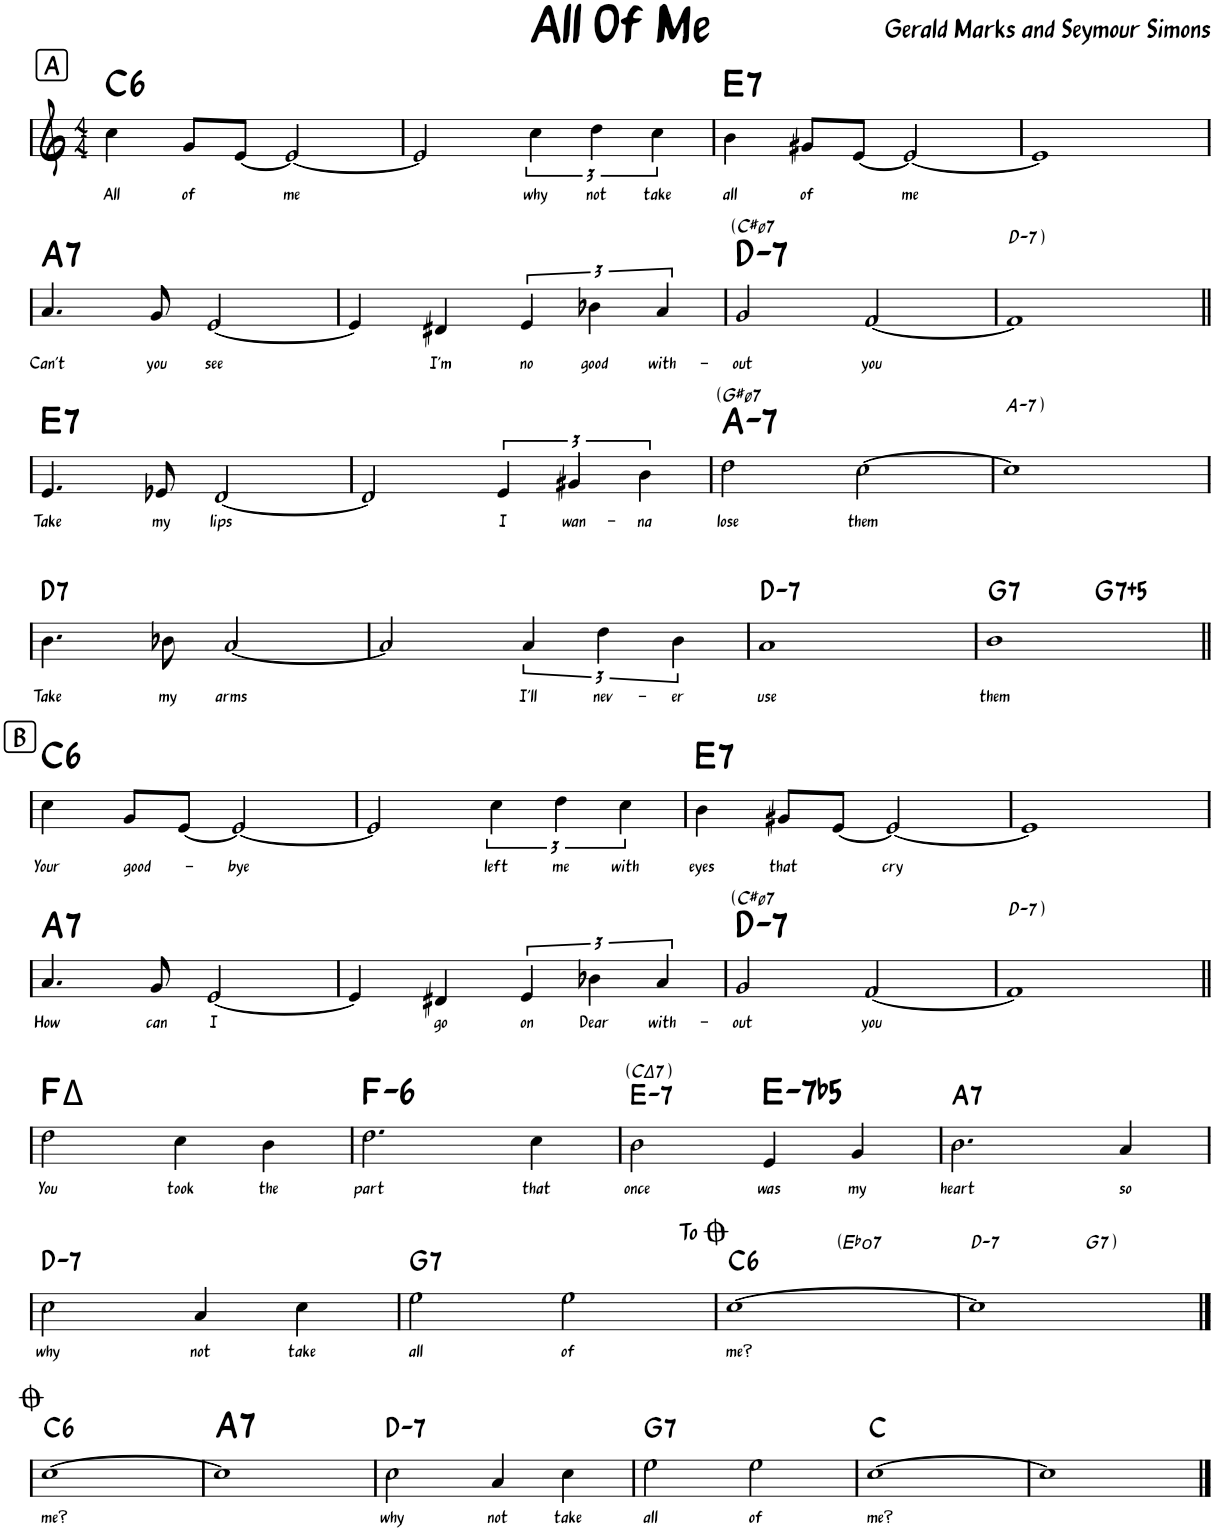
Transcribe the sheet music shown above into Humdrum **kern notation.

**kern	**text	**harte
*part1	*part1	*part1
*staff1	*staff1	*
*I"Melody	*	*
*clefG2	*	*
*k[]	*	*
*M4/4	*	*
!!LO:REH:place=s1:a:cj:fs=14:t=A
=1	=1	=1
!	!LO:LY:b	!LO:H:kt=6
4cc\	All	C:maj6
!	!LO:LY:b	!
8g/L	of	.
[8e/J	.	.
!	!LO:LY:b	!
2e/_	me	.
=2	=2	=2
2e/]	.	.
!	!LO:LY:b	!
6cc\	why	.
!	!LO:LY:b	!
6dd\	not	.
!	!LO:LY:b	!
6cc\	take	.
=3	=3	=3
!	!LO:LY:b	!LO:H:kt=7
4b\	all	E:7
!	!LO:LY:b	!
8g#X/L	of	.
[8e/J	.	.
!	!LO:LY:b	!
2e/_	me	.
=4	=4	=4
1e]	.	.
!!LO:LB:g=z
=5	=5	=5
!	!LO:LY:b	!LO:H:kt=7
4.a/	Can't	A:7
!	!LO:LY:b	!
8g/	you	.
!	!LO:LY:b	!
[2e/	see	.
=6	=6	=6
4e/]	.	.
!	!LO:LY:b	!
4d#X/	I'm	.
!	!LO:LY:b	!
6e/	no	.
!	!LO:LY:b	!
6b-X\	good	.
!	!LO:LY:b	!
6a/	with-	.
=7	=7	=7
!	!LO:LY:b	!LO:H:n=1:kt=7
!	!	!LO:H:n=2:kt=7
2g/	-out	D:min7 C#:hdim7
!	!LO:LY:b	!
[2f/	you	.
=8	=8	=8
!	!	!LO:H:kt=7
1f]	.	D:min7
!!LO:LB:g=z
=9||	=9||	=9||
!	!LO:LY:b	!LO:H:kt=7
4.e/	Take	E:7
!	!LO:LY:b	!
8e-X/	my	.
!	!LO:LY:b	!
[2d/	lips	.
=10	=10	=10
2d/]	.	.
!	!LO:LY:b	!
6e/	I	.
!	!LO:LY:b	!
6g#X/	wan-	.
!	!LO:LY:b	!
6b\	-na	.
=11	=11	=11
!	!LO:LY:b	!LO:H:n=1:kt=7
!	!	!LO:H:n=2:kt=7
2dd\	lose	A:min7 G#:hdim7
!	!LO:LY:b	!
[2cc\	them	.
=12	=12	=12
!	!	!LO:H:kt=7
1cc]	.	A:min7
!!LO:LB:g=z
=13	=13	=13
!	!LO:LY:b	!LO:H:kt=7
4.b\	Take	D:7
!	!LO:LY:b	!
8b-X\	my	.
!	!LO:LY:b	!
[2a/	arms	.
=14	=14	=14
2a/]	.	.
!	!LO:LY:b	!
6a/	I'll	.
!	!LO:LY:b	!
6dd\	nev-	.
!	!LO:LY:b	!
6b\	-er	.
=15	=15	=15
!	!LO:LY:b	!LO:H:kt=7
1a	use	D:min7
=16	=16	=16
!	!LO:LY:b	!LO:H:kt=7
*^	*	*
1b	2ryy	them	G:7
!	!	!	!LO:H:kt=7
.	2ryy	.	G:(3,#5,b7)
!!LO:LB:g=z	!!
!!LO:REH:place=s1:a:cj:fs=14:t=B	!!
=17||	=17||	=17||	=17||
!	!	!LO:LY:b	!LO:H:kt=6
*v	*v	*	*
4cc\	Your	C:maj6
!	!LO:LY:b	!
8g/L	good-	.
[8e/J	.	.
!	!LO:LY:b	!
2e/_	-bye	.
=18	=18	=18
2e/]	.	.
!	!LO:LY:b	!
6cc\	left	.
!	!LO:LY:b	!
6dd\	me	.
!	!LO:LY:b	!
6cc\	with	.
=19	=19	=19
!	!LO:LY:b	!LO:H:kt=7
4b\	eyes	E:7
!	!LO:LY:b	!
8g#X/L	that	.
[8e/J	.	.
!	!LO:LY:b	!
2e/_	cry	.
=20	=20	=20
1e]	.	.
!!LO:LB:g=z
=21	=21	=21
!	!LO:LY:b	!LO:H:kt=7
4.a/	How	A:7
!	!LO:LY:b	!
8g/	can	.
!	!LO:LY:b	!
[2e/	I	.
=22	=22	=22
4e/]	.	.
!	!LO:LY:b	!
4d#X/	go	.
!	!LO:LY:b	!
6e/	on	.
!	!LO:LY:b	!
6b-X\	Dear	.
!	!LO:LY:b	!
6a/	with-	.
=23	=23	=23
!	!LO:LY:b	!LO:H:n=1:kt=7
!	!	!LO:H:n=2:kt=7
2g/	-out	D:min7 C#:hdim7
!	!LO:LY:b	!
[2f/	you	.
=24	=24	=24
!	!	!LO:H:kt=7
1f]	.	D:min7
!!LO:LB:g=z
=25||	=25||	=25||
!	!LO:LY:b	!
2dd\	You	F:maj
!	!LO:LY:b	!
4cc\	took	.
!	!LO:LY:b	!
4b\	the	.
=26	=26	=26
!	!LO:LY:b	!LO:H:kt=6
2.dd\	part	F:min6
!	!LO:LY:b	!
4cc\	that	.
=27	=27	=27
!	!LO:LY:b	!LO:H:n=1:kt=7
!	!	!LO:H:n=2:kt=7
2b\	once	E:min7 C:maj7
!	!LO:LY:b	!LO:H:kt=-7b5
4e/	was	E:hdim7
!	!LO:LY:b	!
4g/	my	.
=28	=28	=28
!	!LO:LY:b	!LO:H:kt=7
2.b\	heart	A:7
!	!LO:LY:b	!
4a/	so	.
!!LO:LB:g=z
=29	=29	=29
!	!LO:LY:b	!LO:H:kt=7
2cc\	why	D:min7
!	!LO:LY:b	!
4a/	not	.
!	!LO:LY:b	!
4cc\	take	.
=30	=30	=30
!	!LO:LY:b	!LO:H:kt=7
2ee\	all	G:7
!	!LO:LY:b	!
2ee\	of	.
!LO:TX:a:t=To	!	!
=31	=31	=31
!	!LO:LY:b	!LO:H:kt=6
*^	*	*
[1cc	2ryy	me?	C:maj6
!	!	!	!LO:H:kt=7
.	2ryy	.	Eb:dim7
=32	=32	=32	=32
!	!	!	!LO:H:kt=7
1cc]	2ryy	.	D:min7
!	!	!	!LO:H:kt=7
.	2ryy	.	G:7
!!LO:LB:g=z	!!
==33	==33	==33	==33
!	!	!LO:LY:b	!LO:H:kt=6
*v	*v	*	*
[1cc	me?	C:maj6
=34	=34	=34
!	!	!LO:H:kt=7
1cc]	.	A:7
=35	=35	=35
!	!LO:LY:b	!LO:H:kt=7
2cc\	why	D:min7
!	!LO:LY:b	!
4a/	not	.
!	!LO:LY:b	!
4cc\	take	.
=36	=36	=36
!	!LO:LY:b	!LO:H:kt=7
2ee\	all	G:7
!	!LO:LY:b	!
2ee\	of	.
=37	=37	=37
!	!LO:LY:b	!
[1cc	me?	C:maj
=38	=38	=38
1cc]	.	.
==	==	==
*-	*-	*-
